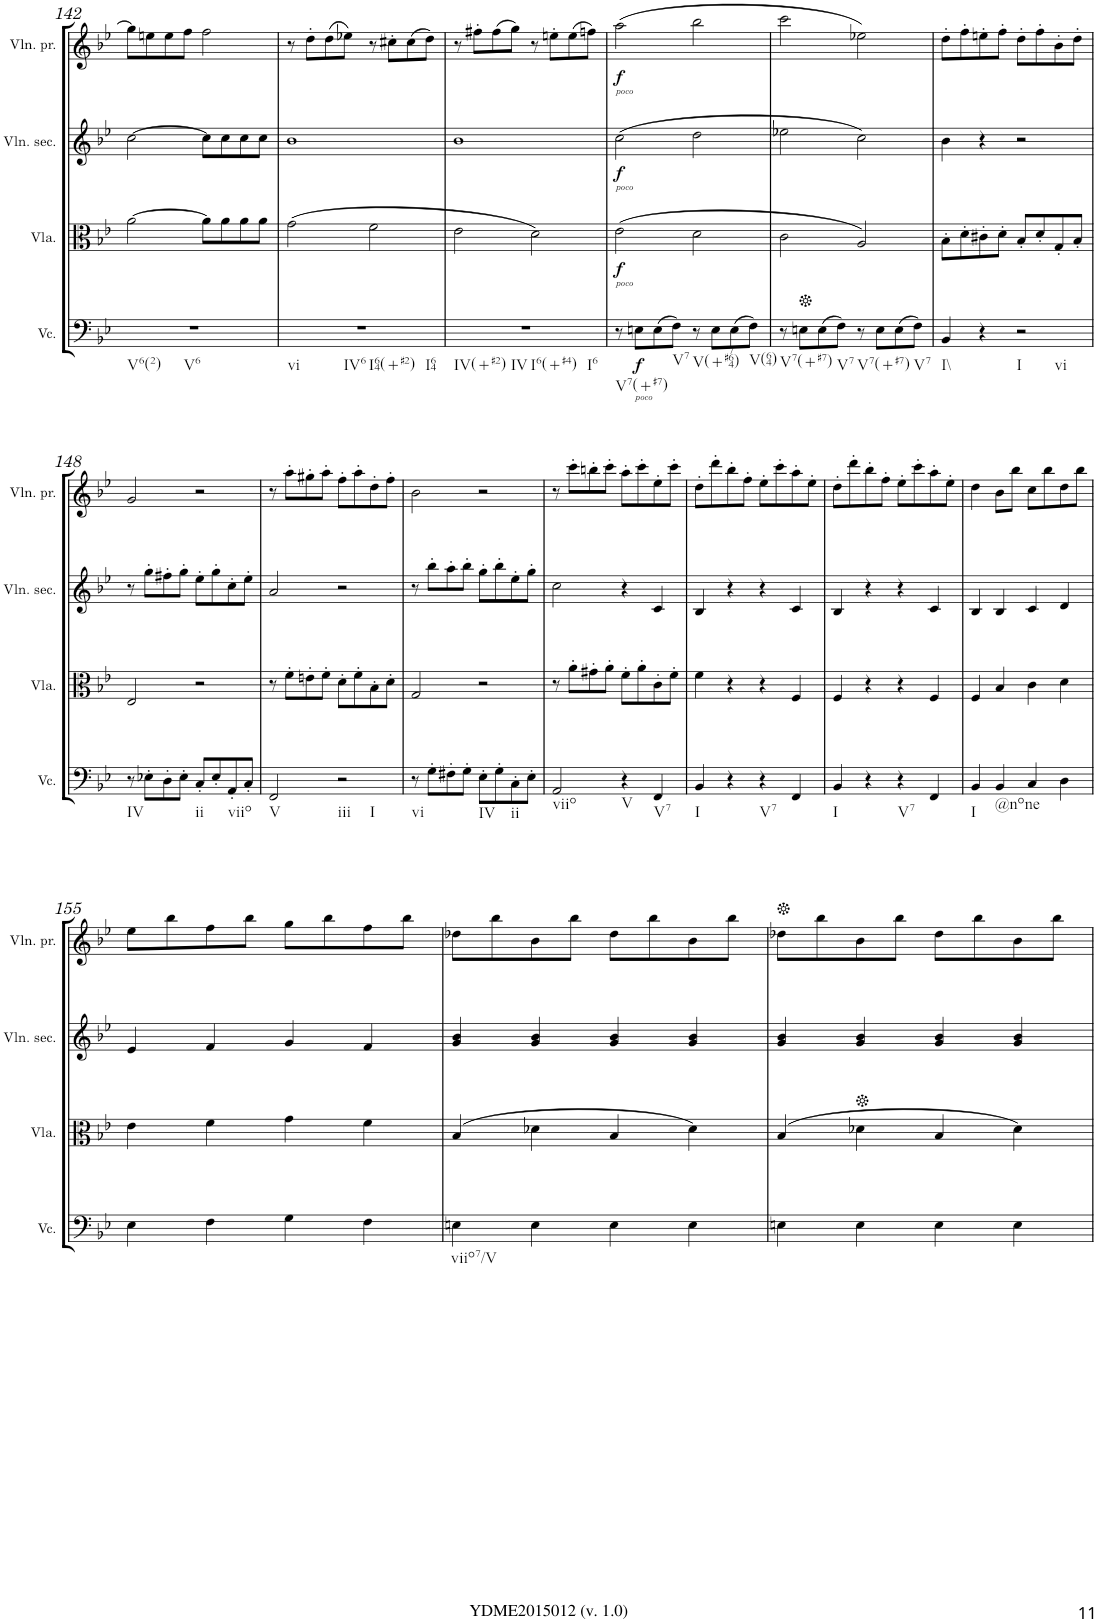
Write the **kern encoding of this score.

**kern	**dynam	**kern	**dynam	**kern	**dynam	**kern	**dynam
*part4	*part4	*part3	*part3	*part2	*part2	*part1	*part1
*staff4	*staff4	*staff3	*staff3	*staff2	*staff2	*staff1	*staff1
*I"Violoncelle	*	*I"Viola	*	*I"Violino secondo	*	*I"Violino primo	*
*I'Vc.	*	*I'Vla.	*	*I'Vln. sec.	*	*I'Vln. pr.	*
!!LO:PB:g=z
*clefF4	*	*clefC3	*	*clefG2	*	*clefG2	*
*k[b-e-]	*	*k[b-e-]	*	*k[b-e-]	*	*k[b-e-]	*
*B-:	*	*B-:	*	*B-:	*	*B-:	*
*M2/2	*	*M2/2	*	*M2/2	*	*M2/2	*
*met(c|)	*	*met(c|)	*	*met(c|)	*	*met(c|)	*
=142	=142	=142	=142	=142	=142	=142	=142
!LO:TX:b:t=V6(2)	!	!	!	!	!	!	!
!LO:TX:b:t=V6	!	!	!	!	!	!	!
1r	.	[2a\	.	[2cc\	.	8gg\L]	.
.	.	.	.	.	.	8een\	.
.	.	.	.	.	.	8ee\	.
.	.	.	.	.	.	8ff\J	.
.	.	8a\L]	.	8cc\L]	.	2ff\	.
.	.	8a\	.	8cc\	.	.	.
.	.	8a\	.	8cc\	.	.	.
.	.	8a\J	.	8cc\J	.	.	.
=143	=143	=143	=143	=143	=143	=143	=143
!LO:TX:b:t=vi	!	!	!	!	!	!	!
!LO:TX:b:t=IV6	!	!	!	!	!	!	!
!LO:TX:b:t=I64(+#2)	!	!	!	!	!	!	!
!LO:TX:b:t=I64	!	!	!	!	!	!	!
1r	.	(>2g\	.	1b-	.	8r	.
.	.	.	.	.	.	8dd'\L	.
.	.	.	.	.	.	(>8dd\	.
.	.	.	.	.	.	8ee-X\J)	.
.	.	2f\	.	.	.	8r	.
.	.	.	.	.	.	8cc#X'\L	.
.	.	.	.	.	.	(>8cc#\	.
.	.	.	.	.	.	8dd\J)	.
=144	=144	=144	=144	=144	=144	=144	=144
!LO:TX:b:t=IV(+#2)	!	!	!	!	!	!	!
!LO:TX:b:t=IV	!	!	!	!	!	!	!
!LO:TX:b:t=I6(+#4)	!	!	!	!	!	!	!
!LO:TX:b:t=I6	!	!	!	!	!	!	!
1r	.	2e-\	.	1b-	.	8r	.
.	.	.	.	.	.	8ff#X'\L	.
.	.	.	.	.	.	(>8ff#\	.
.	.	.	.	.	.	8gg\J)	.
.	.	2d\)	.	.	.	8r	.
.	.	.	.	.	.	8een'\L	.
.	.	.	.	.	.	(>8ee\	.
.	.	.	.	.	.	8ffn\J)	.
=145	=145	=145	=145	=145	=145	=145	=145
!	!	!	!	!	!	!LO:TX:b:i:t=poco	!
!	!	!	!	!LO:TX:b:i:t=poco	!	!	!
!	!	!LO:TX:b:i:t=poco	!	!	!	!	!
!LO:TX:b:t=V7(+#7)	!	!	!	!	!	!	!
!	!	!	!LO:DY:b	!	!LO:DY:b	!	!LO:DY:b
8r	.	(>2e-\	f	(>2cc\	f	(>2aa\	f
!LO:TX:b:i:t=poco	!	!	!	!	!	!	!
!	!LO:DY:b	!	!	!	!	!	!
8En\L	f	.	.	.	.	.	.
(>8E\	.	.	.	.	.	.	.
!LO:TX:b:t=V7	!	!	!	!	!	!	!
8F\J)	.	.	.	.	.	.	.
!LO:TX:b:t=V(+#764)	!	!	!	!	!	!	!
8r	.	2d\	.	2dd\	.	2bb-\	.
8E\L	.	.	.	.	.	.	.
(>8E\	.	.	.	.	.	.	.
!LO:TX:b:t=V(64)	!	!	!	!	!	!	!
8F\J)	.	.	.	.	.	.	.
=146	=146	=146	=146	=146	=146	=146	=146
!LO:TX:b:t=V7(+#7)	!	!	!	!	!	!	!
8r	.	2c\	.	2ee-X\	.	2ccc\	.
8En\L	.	.	.	.	.	.	.
(>8E\	.	.	.	.	.	.	.
!LO:TX:b:t=V7	!	!	!	!	!	!	!
8F\J)	.	.	.	.	.	.	.
!LO:TX:b:t=V7(+#7)	!	!	!	!	!	!	!
8r	.	2A/)	.	2cc\)	.	2ee-X\)	.
8E\L	.	.	.	.	.	.	.
(>8E\	.	.	.	.	.	.	.
!LO:TX:b:t=V7	!	!	!	!	!	!	!
8F\J)	.	.	.	.	.	.	.
=147	=147	=147	=147	=147	=147	=147	=147
!LO:TX:b:t=I\\	!	!	!	!	!	!	!
4BB-/	.	8B-'\L	.	4b-\	.	8dd'\L	.
.	.	8d'\	.	.	.	8ff'\	.
4r	.	8c#X'\	.	4r	.	8een'\	.
.	.	8d'\J	.	.	.	8ff'\J	.
!LO:TX:b:t=I	!	!	!	!	!	!	!
!LO:TX:b:t=vi	!	!	!	!	!	!	!
2r	.	8B-'/L	.	2r	.	8dd'\L	.
.	.	8d'/	.	.	.	8ff'\	.
.	.	8G'/	.	.	.	8b-'\	.
.	.	8B-'/J	.	.	.	8dd'\J	.
!!LO:LB:g=z
=148	=148	=148	=148	=148	=148	=148	=148
!LO:TX:b:t=IV	!	!	!	!	!	!	!
8r	.	2E-/	.	8r	.	2g/	.
8E-X'\L	.	.	.	8gg'\L	.	.	.
8D'\	.	.	.	8ff#X'\	.	.	.
8E-'\J	.	.	.	8gg'\J	.	.	.
!LO:TX:b:t=ii	!	!	!	!	!	!	!
8C'/L	.	2r	.	8ee-'\L	.	2r	.
8E-'/	.	.	.	8gg'\	.	.	.
!LO:TX:b:t=viio	!	!	!	!	!	!	!
8AA'/	.	.	.	8cc'\	.	.	.
8C'/J	.	.	.	8ee-'\J	.	.	.
=149	=149	=149	=149	=149	=149	=149	=149
!LO:TX:b:t=V	!	!	!	!	!	!	!
2FF/	.	8r	.	2a/	.	8r	.
.	.	8f'\L	.	.	.	8aa'\L	.
.	.	8en'\	.	.	.	8gg#X'\	.
.	.	8f'\J	.	.	.	8aa'\J	.
!LO:TX:b:t=iii	!	!	!	!	!	!	!
!LO:TX:b:t=I	!	!	!	!	!	!	!
2r	.	8d'\L	.	2r	.	8ff'\L	.
.	.	8f'\	.	.	.	8aa'\	.
.	.	8B-'\	.	.	.	8dd'\	.
.	.	8d'\J	.	.	.	8ff'\J	.
=150	=150	=150	=150	=150	=150	=150	=150
!LO:TX:b:t=vi	!	!	!	!	!	!	!
8r	.	2G/	.	8r	.	2b-\	.
8G'\L	.	.	.	8bb-'\L	.	.	.
8F#X'\	.	.	.	8aa'\	.	.	.
8G'\J	.	.	.	8bb-'\J	.	.	.
!LO:TX:b:t=IV	!	!	!	!	!	!	!
8E-'\L	.	2r	.	8gg'\L	.	2r	.
8G'\	.	.	.	8bb-'\	.	.	.
!LO:TX:b:t=ii	!	!	!	!	!	!	!
8C'\	.	.	.	8ee-'\	.	.	.
8E-'\J	.	.	.	8gg'\J	.	.	.
=151	=151	=151	=151	=151	=151	=151	=151
!LO:TX:b:t=viio	!	!	!	!	!	!	!
2AA/	.	8r	.	2cc\	.	8r	.
.	.	8a'\L	.	.	.	8ccc'\L	.
.	.	8g#X'\	.	.	.	8bbn'\	.
.	.	8a'\J	.	.	.	8ccc'\J	.
!LO:TX:b:t=V	!	!	!	!	!	!	!
4r	.	8f'\L	.	4r	.	8aa'\L	.
.	.	8a'\	.	.	.	8ccc'\	.
!LO:TX:b:t=V7	!	!	!	!	!	!	!
4FF/	.	8c'\	.	4c/	.	8ee-'\	.
.	.	8f'\J	.	.	.	8ccc'\J	.
=152	=152	=152	=152	=152	=152	=152	=152
!LO:TX:b:t=I	!	!	!	!	!	!	!
4BB-/	.	4f\	.	4B-/	.	8dd'\L	.
.	.	.	.	.	.	8ddd'\	.
4r	.	4r	.	4r	.	8bb-'\	.
.	.	.	.	.	.	8ff'\J	.
!LO:TX:b:t=V7	!	!	!	!	!	!	!
4r	.	4r	.	4r	.	8ee-'\L	.
.	.	.	.	.	.	8ccc'\	.
4FF/	.	4F/	.	4c/	.	8aa'\	.
.	.	.	.	.	.	8ee-'\J	.
=153	=153	=153	=153	=153	=153	=153	=153
!LO:TX:b:t=I	!	!	!	!	!	!	!
4BB-/	.	4F/	.	4B-/	.	8dd'\L	.
.	.	.	.	.	.	8ddd'\	.
4r	.	4r	.	4r	.	8bb-'\	.
.	.	.	.	.	.	8ff'\J	.
!LO:TX:b:t=V7	!	!	!	!	!	!	!
4r	.	4r	.	4r	.	8ee-'\L	.
.	.	.	.	.	.	8ccc'\	.
4FF/	.	4F/	.	4c/	.	8aa'\	.
.	.	.	.	.	.	8ee-'\J	.
=154	=154	=154	=154	=154	=154	=154	=154
!LO:TX:b:t=I	!	!	!	!	!	!	!
4BB-/	.	4F/	.	4B-/	.	4dd\	.
!LO:TX:b:t=@none	!	!	!	!	!	!	!
4BB-/	.	4B-/	.	4B-/	.	8b-\L	.
.	.	.	.	.	.	8bb-\J	.
4C/	.	4c\	.	4c/	.	8cc\L	.
.	.	.	.	.	.	8bb-\	.
4D\	.	4d\	.	4d/	.	8dd\	.
.	.	.	.	.	.	8bb-\J	.
!!LO:LB:g=z
=155	=155	=155	=155	=155	=155	=155	=155
4E-\	.	4e-\	.	4e-/	.	8ee-\L	.
.	.	.	.	.	.	8bb-\	.
4F\	.	4f\	.	4f/	.	8ff\	.
.	.	.	.	.	.	8bb-\J	.
4G\	.	4g\	.	4g/	.	8gg\L	.
.	.	.	.	.	.	8bb-\	.
4F\	.	4f\	.	4f/	.	8ff\	.
.	.	.	.	.	.	8bb-\J	.
=156	=156	=156	=156	=156	=156	=156	=156
!LO:TX:b:t=viio7/V	!	!	!	!	!	!	!
4En\	.	(>4B-/	.	4g/ 4b-/	.	8dd-X\L	.
.	.	.	.	.	.	8bb-\	.
4E\	.	4d-X\	.	4g/ 4b-/	.	8b-\	.
.	.	.	.	.	.	8bb-\J	.
4E\	.	4B-/	.	4g/ 4b-/	.	8dd-\L	.
.	.	.	.	.	.	8bb-\	.
4E\	.	4d-\)	.	4g/ 4b-/	.	8b-\	.
.	.	.	.	.	.	8bb-\J	.
=157	=157	=157	=157	=157	=157	=157	=157
4En\	.	(>4B-/	.	4g/ 4b-/	.	8dd-X\L	.
.	.	.	.	.	.	8bb-\	.
4E\	.	4d-X\	.	4g/ 4b-/	.	8b-\	.
.	.	.	.	.	.	8bb-\J	.
4E\	.	4B-/	.	4g/ 4b-/	.	8dd-\L	.
.	.	.	.	.	.	8bb-\	.
4E\	.	4d-\)	.	4g/ 4b-/	.	8b-\	.
.	.	.	.	.	.	8bb-\J	.
=	=	=	=	=	=	=	=
*-	*-	*-	*-	*-	*-	*-	*-
